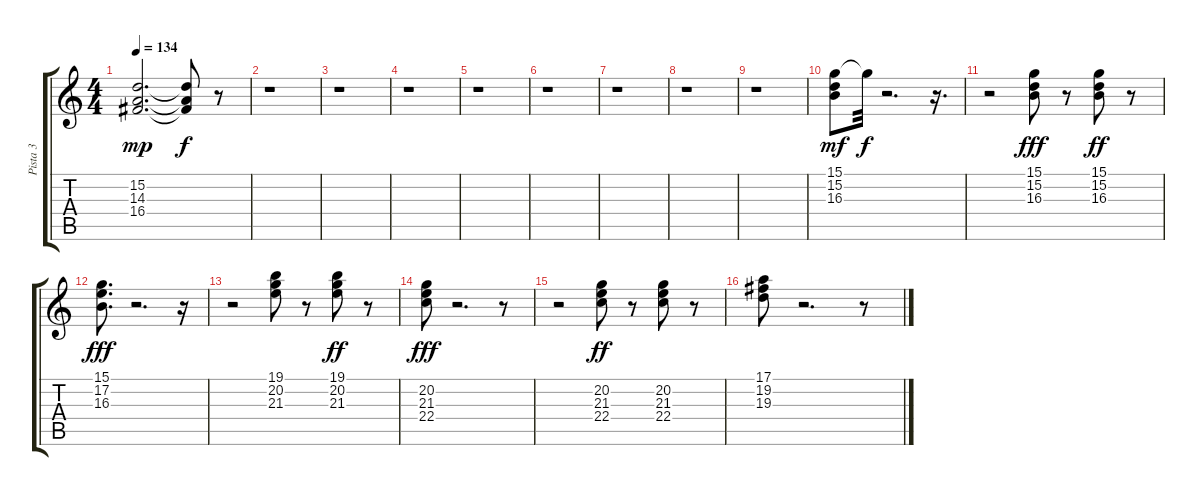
\track ("Pista 3" "Pista 3") {instrument percussiveorgan}
\staff {score tabs}
\tuning (E4 B3 G3 D3 A2 E2) {hide}
\ts (4 4)
\tempo 134
\clef g2
\ks c
(15.2 14.3 16.4).2{d dy mp} (15.2{t} 14.3{t} 16.4{t}).8{dy f} r.8 |
r.1 |
r.1 |
r.1 |
r.1 |
r.1 |
r.1 |
r.1 |
r.1 |
(15.1 15.2 16.3).8{dy mf} 15.1{t}.32{dy f} r.2{d} r.16{d} |
r.2 (15.1 15.2 16.3).8{dy fff} r.8 (15.1 15.2 16.3).8{dy ff} r.8 |
(15.1 17.2 16.3).8{d dy fff} r.2{d} r.16 |
r.2 (19.1 20.2 21.3).8 r.8 (19.1 20.2 21.3).8{dy ff} r.8 |
(20.2 21.3 22.4).8{dy fff} r.2{d} r.8 |
r.2 (20.2 21.3 22.4).8{dy ff} r.8 (20.2 21.3 22.4).8 r.8 |
(17.1 19.2 19.3).8 r.2{d} r.8
